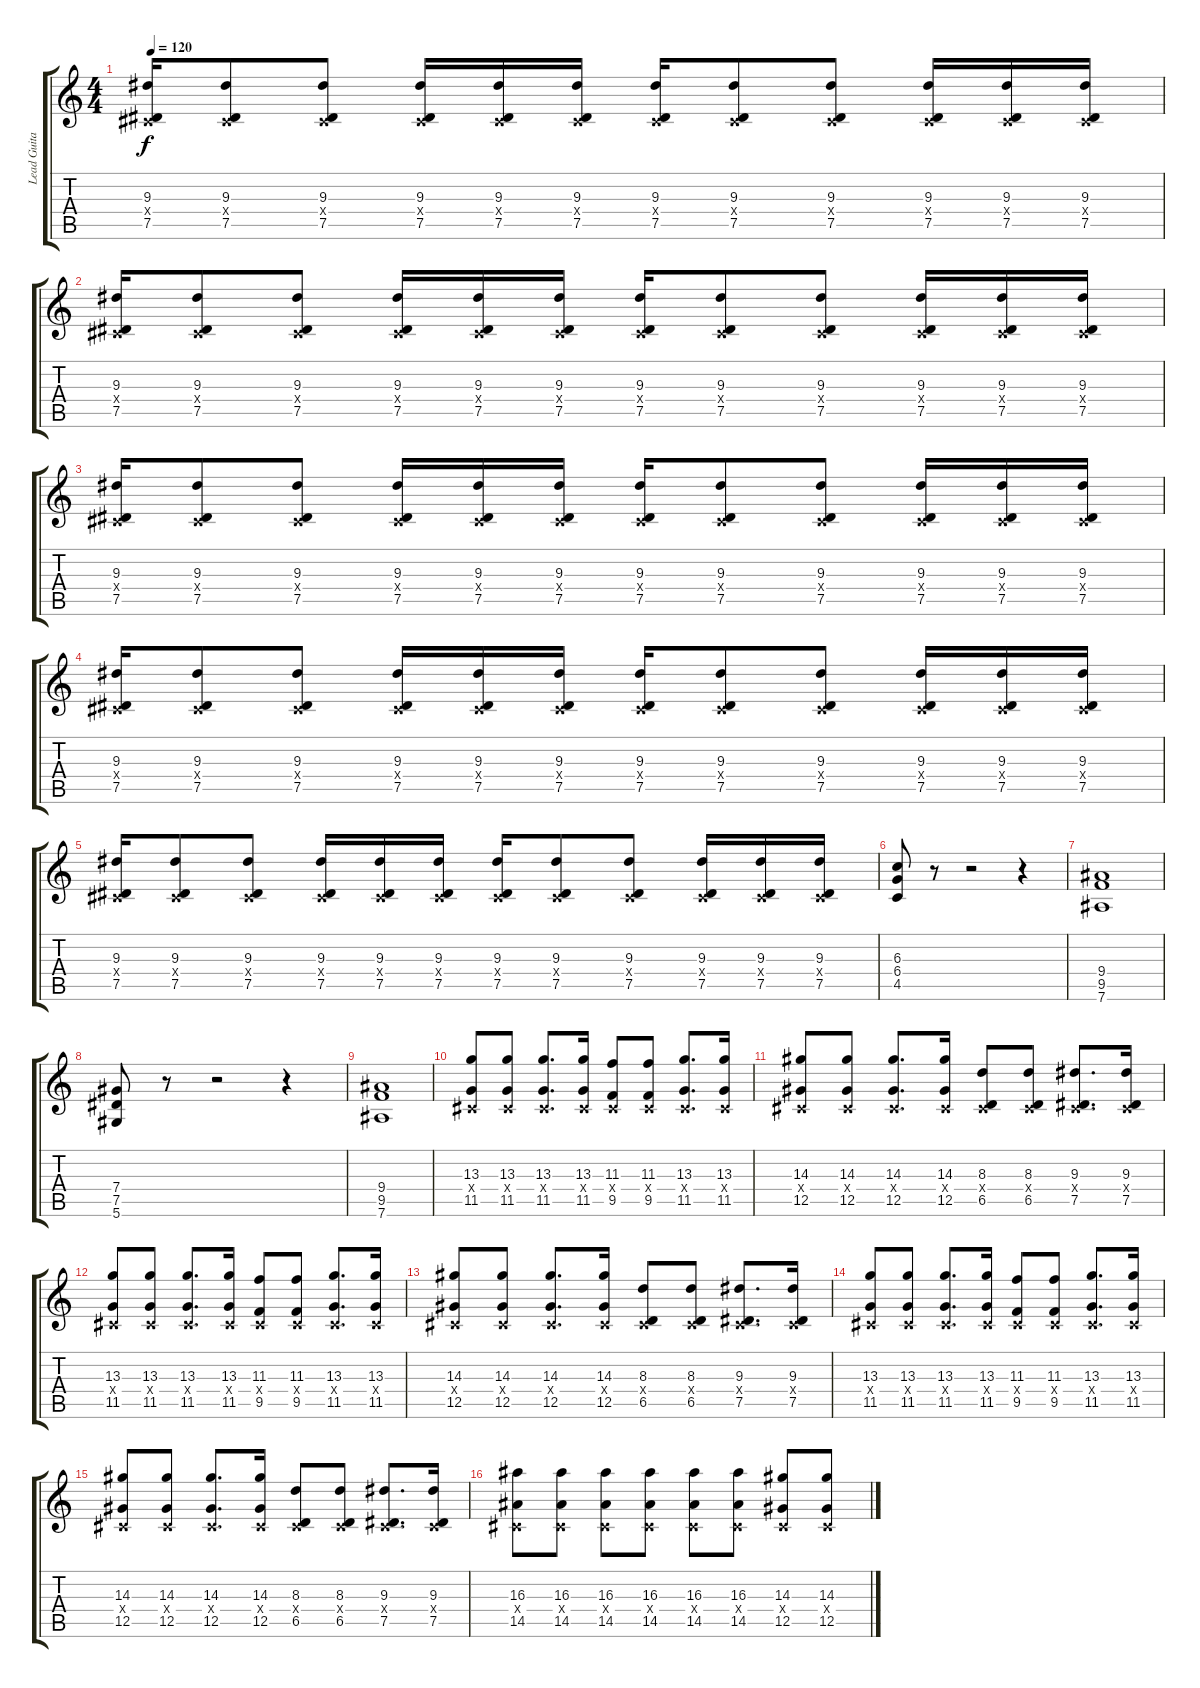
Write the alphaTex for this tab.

\track ("Lead Guitar" "Lead Guita") {instrument distortionguitar}
\staff {score tabs}
\tuning (Eb4 Bb3 Gb3 Db3 Ab2 Eb2) {hide}
\ts (4 4)
\tempo 120
\clef g2
\ks c
(9.3 0.4{x} 7.5).16{dy f} (9.3 0.4{x} 7.5).8 (9.3 0.4{x} 7.5).8 (9.3 0.4{x} 7.5).16 (9.3 0.4{x} 7.5).16 (9.3 0.4{x} 7.5).16 (9.3 0.4{x} 7.5).16 (9.3 0.4{x} 7.5).8 (9.3 0.4{x} 7.5).8 (9.3 0.4{x} 7.5).16 (9.3 0.4{x} 7.5).16 (9.3 0.4{x} 7.5).16 |
(9.3 0.4{x} 7.5).16 (9.3 0.4{x} 7.5).8 (9.3 0.4{x} 7.5).8 (9.3 0.4{x} 7.5).16 (9.3 0.4{x} 7.5).16 (9.3 0.4{x} 7.5).16 (9.3 0.4{x} 7.5).16 (9.3 0.4{x} 7.5).8 (9.3 0.4{x} 7.5).8 (9.3 0.4{x} 7.5).16 (9.3 0.4{x} 7.5).16 (9.3 0.4{x} 7.5).16 |
(9.3 0.4{x} 7.5).16 (9.3 0.4{x} 7.5).8 (9.3 0.4{x} 7.5).8 (9.3 0.4{x} 7.5).16 (9.3 0.4{x} 7.5).16 (9.3 0.4{x} 7.5).16 (9.3 0.4{x} 7.5).16 (9.3 0.4{x} 7.5).8 (9.3 0.4{x} 7.5).8 (9.3 0.4{x} 7.5).16 (9.3 0.4{x} 7.5).16 (9.3 0.4{x} 7.5).16 |
(9.3 0.4{x} 7.5).16 (9.3 0.4{x} 7.5).8 (9.3 0.4{x} 7.5).8 (9.3 0.4{x} 7.5).16 (9.3 0.4{x} 7.5).16 (9.3 0.4{x} 7.5).16 (9.3 0.4{x} 7.5).16 (9.3 0.4{x} 7.5).8 (9.3 0.4{x} 7.5).8 (9.3 0.4{x} 7.5).16 (9.3 0.4{x} 7.5).16 (9.3 0.4{x} 7.5).16 |
(9.3 0.4{x} 7.5).16 (9.3 0.4{x} 7.5).8 (9.3 0.4{x} 7.5).8 (9.3 0.4{x} 7.5).16 (9.3 0.4{x} 7.5).16 (9.3 0.4{x} 7.5).16 (9.3 0.4{x} 7.5).16 (9.3 0.4{x} 7.5).8 (9.3 0.4{x} 7.5).8 (9.3 0.4{x} 7.5).16 (9.3 0.4{x} 7.5).16 (9.3 0.4{x} 7.5).16 |
(6.3 6.4 4.5).8{volume 12} r.8 r.2 r.4 |
(9.4 9.5 7.6).1 |
(7.4 7.5 5.6).8 r.8 r.2 r.4 |
(9.4 9.5 7.6).1 |
(13.3 0.4{x} 11.5).8 (13.3 0.4{x} 11.5).8 (13.3 0.4{x} 11.5).8{d} (13.3 0.4{x} 11.5).16 (11.3 0.4{x} 9.5).8 (11.3 0.4{x} 9.5).8 (13.3 0.4{x} 11.5).8{d} (13.3 0.4{x} 11.5).16 |
(14.3 0.4{x} 12.5).8 (14.3 0.4{x} 12.5).8 (14.3 0.4{x} 12.5).8{d} (14.3 0.4{x} 12.5).16 (8.3 0.4{x} 6.5).8 (8.3 0.4{x} 6.5).8 (9.3 0.4{x} 7.5).8{d} (9.3 0.4{x} 7.5).16 |
(13.3 0.4{x} 11.5).8 (13.3 0.4{x} 11.5).8 (13.3 0.4{x} 11.5).8{d} (13.3 0.4{x} 11.5).16 (11.3 0.4{x} 9.5).8 (11.3 0.4{x} 9.5).8 (13.3 0.4{x} 11.5).8{d} (13.3 0.4{x} 11.5).16 |
(14.3 0.4{x} 12.5).8 (14.3 0.4{x} 12.5).8 (14.3 0.4{x} 12.5).8{d} (14.3 0.4{x} 12.5).16 (8.3 0.4{x} 6.5).8 (8.3 0.4{x} 6.5).8 (9.3 0.4{x} 7.5).8{d} (9.3 0.4{x} 7.5).16 |
(13.3 0.4{x} 11.5).8 (13.3 0.4{x} 11.5).8 (13.3 0.4{x} 11.5).8{d} (13.3 0.4{x} 11.5).16 (11.3 0.4{x} 9.5).8 (11.3 0.4{x} 9.5).8 (13.3 0.4{x} 11.5).8{d} (13.3 0.4{x} 11.5).16 |
(14.3 0.4{x} 12.5).8 (14.3 0.4{x} 12.5).8 (14.3 0.4{x} 12.5).8{d} (14.3 0.4{x} 12.5).16 (8.3 0.4{x} 6.5).8 (8.3 0.4{x} 6.5).8 (9.3 0.4{x} 7.5).8{d} (9.3 0.4{x} 7.5).16 |
(16.3 0.4{x} 14.5).8 (16.3 0.4{x} 14.5).8 (16.3 0.4{x} 14.5).8 (16.3 0.4{x} 14.5).8 (16.3 0.4{x} 14.5).8 (16.3 0.4{x} 14.5).8 (14.3 0.4{x} 12.5).8 (14.3 0.4{x} 12.5).8
